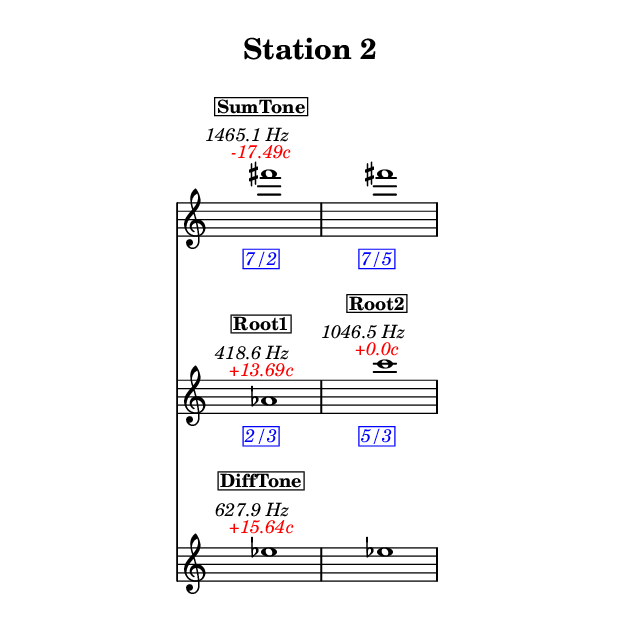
\version "2.20.0"
\language "english"

#(set-default-paper-size "a6" 'portrait)
#(set-global-staff-size 16)

\header {
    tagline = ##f
    title = \markup {
        \pad-around
            #3
            "Station 2"
        }
}

\layout {
    indent = #25
}

\paper {
    systems-per-page = 1
}

\score {
    \new Score
    <<
        \new Staff
        \with
        {
            \remove Time_signature_engraver
        }
        {
            \clef "treble"
            fs'''1
            - \tweak color #red
            ^ \markup {
                \halign
                    #0
                    \italic
                        {
                            -17.49c
                        }
                }
            ^ \markup {
                \halign
                    #1
                    \italic
                        {
                            1465.1
                            Hz
                        }
                }
            ^ \markup {
                \pad-around
                    #1
                    \box
                        \vcenter
                            \halign
                                #0
                                \bold
                                    {
                                        SumTone
                                    }
                }
            - \tweak color #blue
            _ \markup {
                \pad-around
                    #1
                    \box
                        \halign
                            #0
                            \italic
                                {
                                    7/2
                                }
                }
            \override Score.NonMusicalPaperColumn.padding = #5
            \clef "treble"
            fs'''1
            - \tweak color #blue
            _ \markup {
                \pad-around
                    #1
                    \box
                        \halign
                            #0
                            \italic
                                {
                                    7/5
                                }
                }
        }
        \new Staff
        \with
        {
            \remove Time_signature_engraver
        }
        {
            \clef "treble"
            af'1
            - \tweak color #red
            ^ \markup {
                \halign
                    #0
                    \italic
                        {
                            +13.69c
                        }
                }
            ^ \markup {
                \halign
                    #1
                    \italic
                        {
                            418.6
                            Hz
                        }
                }
            ^ \markup {
                \pad-around
                    #1
                    \box
                        \vcenter
                            \halign
                                #0
                                \bold
                                    {
                                        Root1
                                    }
                }
            - \tweak color #blue
            _ \markup {
                \pad-around
                    #1
                    \box
                        \halign
                            #0
                            \italic
                                {
                                    2/3
                                }
                }
            \clef "treble"
            c'''1
            - \tweak color #red
            ^ \markup {
                \halign
                    #0
                    \italic
                        {
                            +0.0c
                        }
                }
            ^ \markup {
                \halign
                    #1
                    \italic
                        {
                            1046.5
                            Hz
                        }
                }
            ^ \markup {
                \pad-around
                    #1
                    \box
                        \vcenter
                            \halign
                                #0
                                \bold
                                    {
                                        Root2
                                    }
                }
            - \tweak color #blue
            _ \markup {
                \pad-around
                    #1
                    \box
                        \halign
                            #0
                            \italic
                                {
                                    5/3
                                }
                }
        }
        \new Staff
        \with
        {
            \remove Time_signature_engraver
        }
        {
            \clef "treble"
            ef''1
            - \tweak color #red
            ^ \markup {
                \halign
                    #0
                    \italic
                        {
                            +15.64c
                        }
                }
            ^ \markup {
                \halign
                    #1
                    \italic
                        {
                            627.9
                            Hz
                        }
                }
            ^ \markup {
                \pad-around
                    #1
                    \box
                        \vcenter
                            \halign
                                #0
                                \bold
                                    {
                                        DiffTone
                                    }
                }
            \clef "treble"
            ef''1
        }
    >>
}